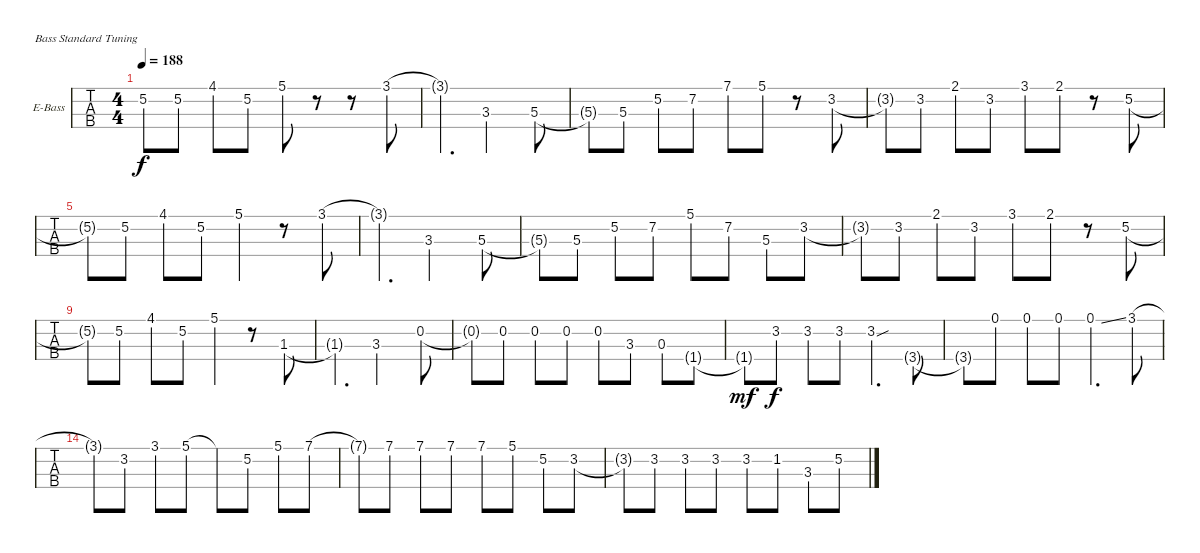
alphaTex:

\bracketExtendMode nobrackets
\firstSystemTrackNameOrientation horizontal
\otherSystemsTrackNameOrientation horizontal
\defaultBarNumberDisplay FirstOfSystem
\track ("Bass" "E-Bass") {instrument electricbassfinger}
\staff {tabs}
\tuning (G2 D2 A1 E1)
\ts (4 4)
\tempo 188
\clef f4
\ks c
5.2{t}.8{dy f} 5.2.8 4.1.8 5.2.8 5.1.8 r.8 r.8 3.1.8 |
3.1{t}.4{d} 3.3.2 5.3.8 |
\scale
0.151079 5.3{t}.8 5.3.8 5.2.8 7.2.8 7.1.8 5.1.8 r.8 3.2.8 |
\scale
0.23741 3.2{t}.8 3.2.8 2.1.8 3.2.8 3.1.8 2.1.8 r.8 5.2.8 |
\scale
0.345324 5.2{t}.8 5.2.8 4.1.8 5.2.8 5.1.4 r.8 3.1.8 |
\scale
0.266187 3.1{t}.4{d} 3.3.2 5.3.8 |
5.3{t}.8 5.3.8 5.2.8 7.2.8 5.1.8 7.2.8 5.3.8 3.2.8 |
3.2{t}.8 3.2.8 2.1.8 3.2.8 3.1.8 2.1.8 r.8 5.2.8 |
5.2{t}.8 5.2.8 4.1.8 5.2.8 5.1.4 r.8 1.3.8 |
1.3{t}.4{d} 3.3.2 0.2.8 |
0.2{t}.8 0.2.8 0.2.8 0.2.8 0.2.8 3.3.8 0.3.8 1.4{g}.8 |
1.4{t}.8{dy mf} 3.2.8{dy f} 3.2.8 3.2.8 3.2{sou}.4{d} 3.4{g}.8 |
3.4{t}.8 0.1.8 0.1.8 0.1.8 0.1{ss}.4{d} 3.1.8 |
3.1{t}.8 3.2.8 3.1.8 5.1.8 5.1{t}.8 5.2.8 5.1.8 7.1.8 |
7.1{t}.8 7.1.8 7.1.8 7.1.8 7.1.8 5.1.8 5.2.8 3.2.8 |
3.2{t}.8 3.2.8 3.2.8 3.2.8 3.2.8 1.2.8 3.3.8 5.2.8
